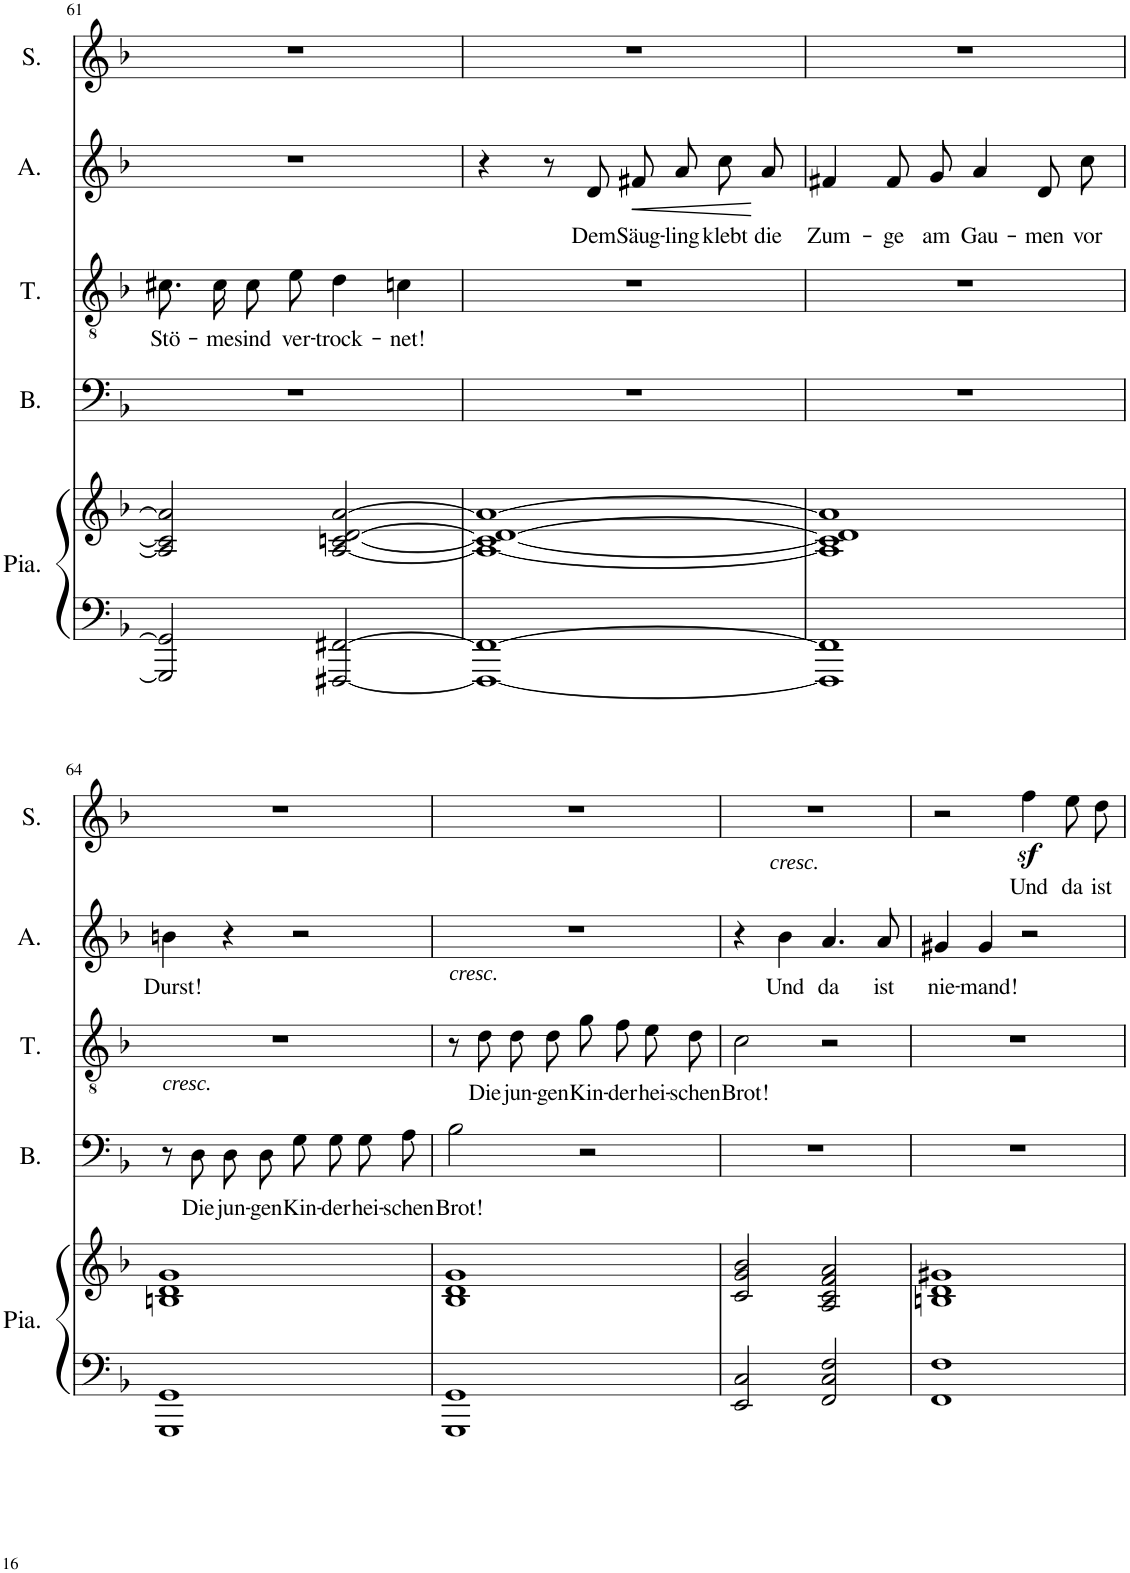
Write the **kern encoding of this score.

**kern	**kern	**kern	**text	**kern	**text	**kern	**text	**dynam	**kern	**text
*part5	*part5	*part4	*part4	*part3	*part3	*part2	*part2	*part2	*part1	*part1
*staff6	*staff5	*staff4	*staff4	*staff3	*staff3	*staff2	*staff2	*staff2	*staff1	*staff1
*I"Piano	*	*I"Basse	*	*I"Ténor	*	*I"Alto	*	*	*I"Soprano	*
*I'Pia.	*	*I'B.	*	*I'T.	*	*I'A.	*	*	*I'S.	*
!!LO:PB:g=z
*clefF4	*clefG2	*clefF4	*	*clefGv2	*	*clefG2	*	*	*clefG2	*
*k[b-]	*k[b-]	*k[b-]	*	*k[b-]	*	*k[b-]	*	*	*k[b-]	*
*M4/4	*M4/4	*M4/4	*	*M4/4	*	*M4/4	*	*	*M4/4	*
=61	=61	=61	=61	=61	=61	=61	=61	=61	=61	=61
!	!	!	!	!	!LO:LY:b	!	!	!	!	!
2GGG/] 2GG/]	2A/] 2c#/] 2a/]	1r	.	8.c#X\L	Stö-	1r	.	.	1r	.
!	!	!	!	!	!LO:LY:b	!	!	!	!	!
.	.	.	.	16c#\Jk	-me	.	.	.	.	.
!	!	!	!	!	!LO:LY:b	!	!	!	!	!
.	.	.	.	8c#\L	sind	.	.	.	.	.
!	!	!	!	!	!LO:LY:b	!	!	!	!	!
.	.	.	.	8e\J	ver-	.	.	.	.	.
!	!	!	!	!	!LO:LY:b	!	!	!	!	!
[2FFF#X/ [2FF#X/	[2A/ [2cn/ [2d/ [2a/	.	.	4d\	-trock-	.	.	.	.	.
!	!	!	!	!	!LO:LY:b	!	!	!	!	!
.	.	.	.	4cn\	-net!	.	.	.	.	.
=62	=62	=62	=62	=62	=62	=62	=62	=62	=62	=62
1FFF#_ 1FF#_	1A_ 1c_ 1d_ 1a_	1r	.	1r	.	4r	.	.	1r	.
.	.	.	.	.	.	8r	.	.	.	.
!	!	!	!	!	!	!	!LO:LY:b	!	!	!
.	.	.	.	.	.	8d/	Dem	.	.	.
!	!	!	!	!	!	!	!LO:LY:b	!LO:HP:b	!	!
.	.	.	.	.	.	8f#X/L	Säug-	<	.	.
!	!	!	!	!	!	!	!LO:LY:b	!	!	!
.	.	.	.	.	.	8a/J	-ling	.	.	.
!	!	!	!	!	!	!	!LO:LY:b	!	!	!
.	.	.	.	.	.	8cc\L	klebt	.	.	.
!	!	!	!	!	!	!	!LO:LY:b	!	!	!
.	.	.	.	.	.	8a\J	die	[	.	.
=63	=63	=63	=63	=63	=63	=63	=63	=63	=63	=63
!	!	!	!	!	!	!	!LO:LY:b	!	!	!
1FFF#] 1FF#]	1A] 1c] 1d] 1a]	1r	.	1r	.	4f#X/	Zum-	.	1r	.
!	!	!	!	!	!	!	!LO:LY:b	!	!	!
.	.	.	.	.	.	8f#/L	-ge	.	.	.
!	!	!	!	!	!	!	!LO:LY:b	!	!	!
.	.	.	.	.	.	8g/J	am	.	.	.
!	!	!	!	!	!	!	!LO:LY:b	!	!	!
.	.	.	.	.	.	4a/	Gau-	.	.	.
!	!	!	!	!	!	!	!LO:LY:b	!	!	!
.	.	.	.	.	.	8d/L	-men	.	.	.
!	!	!	!	!	!	!	!LO:LY:b	!	!	!
.	.	.	.	.	.	8cc/J	vor	.	.	.
!!LO:LB:g=z
=64	=64	=64	=64	=64	=64	=64	=64	=64	=64	=64
!	!	!	!	!	!	!	!LO:LY:b	!	!	!
1GGG 1GG	1Bn 1d 1g	8r	.	1r	.	4bn\	Durst!	.	1r	.
!	!	!LO:TX:a:i:t=cresc.	!	!	!	!	!	!	!	!
!	!	!	!LO:LY:b	!	!	!	!	!	!	!
.	.	8D\	Die	.	.	.	.	.	.	.
!	!	!	!LO:LY:b	!	!	!	!	!	!	!
.	.	8D\L	jun-	.	.	4r	.	.	.	.
!	!	!	!LO:LY:b	!	!	!	!	!	!	!
.	.	8D\J	-gen	.	.	.	.	.	.	.
!	!	!	!LO:LY:b	!	!	!	!	!	!	!
.	.	8G\L	Kin-	.	.	2r	.	.	.	.
!	!	!	!LO:LY:b	!	!	!	!	!	!	!
.	.	8G\J	-der	.	.	.	.	.	.	.
!	!	!	!LO:LY:b	!	!	!	!	!	!	!
.	.	8G\L	hei-	.	.	.	.	.	.	.
!	!	!	!LO:LY:b	!	!	!	!	!	!	!
.	.	8A\J	-schen	.	.	.	.	.	.	.
=65	=65	=65	=65	=65	=65	=65	=65	=65	=65	=65
!	!	!	!LO:LY:b	!	!	!	!	!	!	!
1GGG 1GG	1B- 1d 1g	2B-\	Brot!	8r	.	1r	.	.	1r	.
!	!	!	!	!LO:TX:a:i:t=cresc.	!	!	!	!	!	!
!	!	!	!	!	!LO:LY:b	!	!	!	!	!
.	.	.	.	8d\	Die	.	.	.	.	.
!	!	!	!	!	!LO:LY:b	!	!	!	!	!
.	.	.	.	8d\L	jun-	.	.	.	.	.
!	!	!	!	!	!LO:LY:b	!	!	!	!	!
.	.	.	.	8d\J	-gen	.	.	.	.	.
!	!	!	!	!	!LO:LY:b	!	!	!	!	!
.	.	2r	.	8g\L	Kin-	.	.	.	.	.
!	!	!	!	!	!LO:LY:b	!	!	!	!	!
.	.	.	.	8f\J	-der	.	.	.	.	.
!	!	!	!	!	!LO:LY:b	!	!	!	!	!
.	.	.	.	8e\L	hei-	.	.	.	.	.
!	!	!	!	!	!LO:LY:b	!	!	!	!	!
.	.	.	.	8d\J	-schen	.	.	.	.	.
=66	=66	=66	=66	=66	=66	=66	=66	=66	=66	=66
!	!	!	!	!	!LO:LY:b	!	!	!	!	!
2EE/ 2C/	2c/ 2g/ 2b-/	1r	.	2c\	Brot!	4r	.	.	1r	.
!	!	!	!	!	!	!LO:TX:a:i:t=cresc.	!	!	!	!
!	!	!	!	!	!	!	!LO:LY:b	!	!	!
.	.	.	.	.	.	4b-\	Und	.	.	.
!	!	!	!	!	!	!	!LO:LY:b	!	!	!
2FF/ 2C/ 2F/	2A/ 2c/ 2f/ 2a/	.	.	2r	.	4.a/	da	.	.	.
!	!	!	!	!	!	!	!LO:LY:b	!	!	!
.	.	.	.	.	.	8a/	ist	.	.	.
=67	=67	=67	=67	=67	=67	=67	=67	=67	=67	=67
!	!	!	!	!	!	!	!LO:LY:b	!	!	!
1FF 1F	1Bn 1d 1g#X	1r	.	1r	.	4g#X/	nie-	.	2r	.
!	!	!	!	!	!	!	!LO:LY:b	!	!	!
.	.	.	.	.	.	4g#/	-mand!	.	.	.
!	!	!	!	!	!	!	!	!	!	!LO:LY:b
.	.	.	.	.	.	2r	.	.	4ffz<\	Und
!	!	!	!	!	!	!	!	!	!	!LO:LY:b
.	.	.	.	.	.	.	.	.	8ee\L	da
!	!	!	!	!	!	!	!	!	!	!LO:LY:b
.	.	.	.	.	.	.	.	.	8dd\J	ist
=	=	=	=	=	=	=	=	=	=	=
*-	*-	*-	*-	*-	*-	*-	*-	*-	*-	*-
